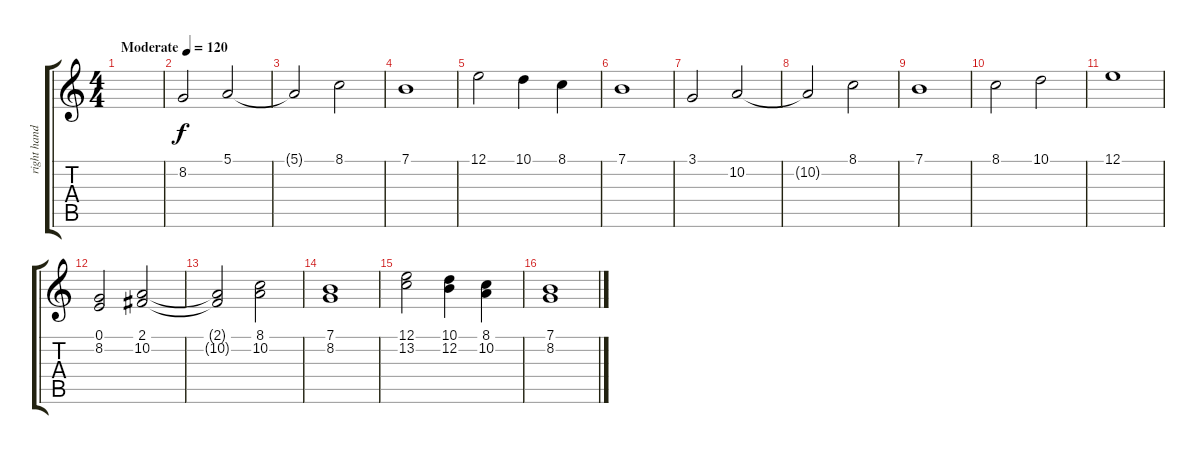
\track ("right hand " "right hand") {instrument lead2sawtooth}
\staff {score tabs}
\tuning (E4 B3 G3 D3 A2 E2) {hide}
\ts (4 4)
\tempo (120 "Moderate")
\clef g2
\ks c
|
8.2.2 5.1.2 |
5.1{t}.2 8.1.2 |
7.1.1 |
12.1.2 10.1.4 8.1.4 |
7.1.1 |
3.1.2 10.2.2 |
10.2{t}.2 8.1.2 |
7.1.1 |
8.1.2 10.1.2 |
12.1.1 |
(0.1 8.2).2 (2.1 10.2).2 |
(2.1{t} 10.2{t}).2 (8.1 10.2).2 |
(7.1 8.2).1 |
(12.1 13.2).2 (10.1 12.2).4 (8.1 10.2).4 |
(7.1 8.2).1
